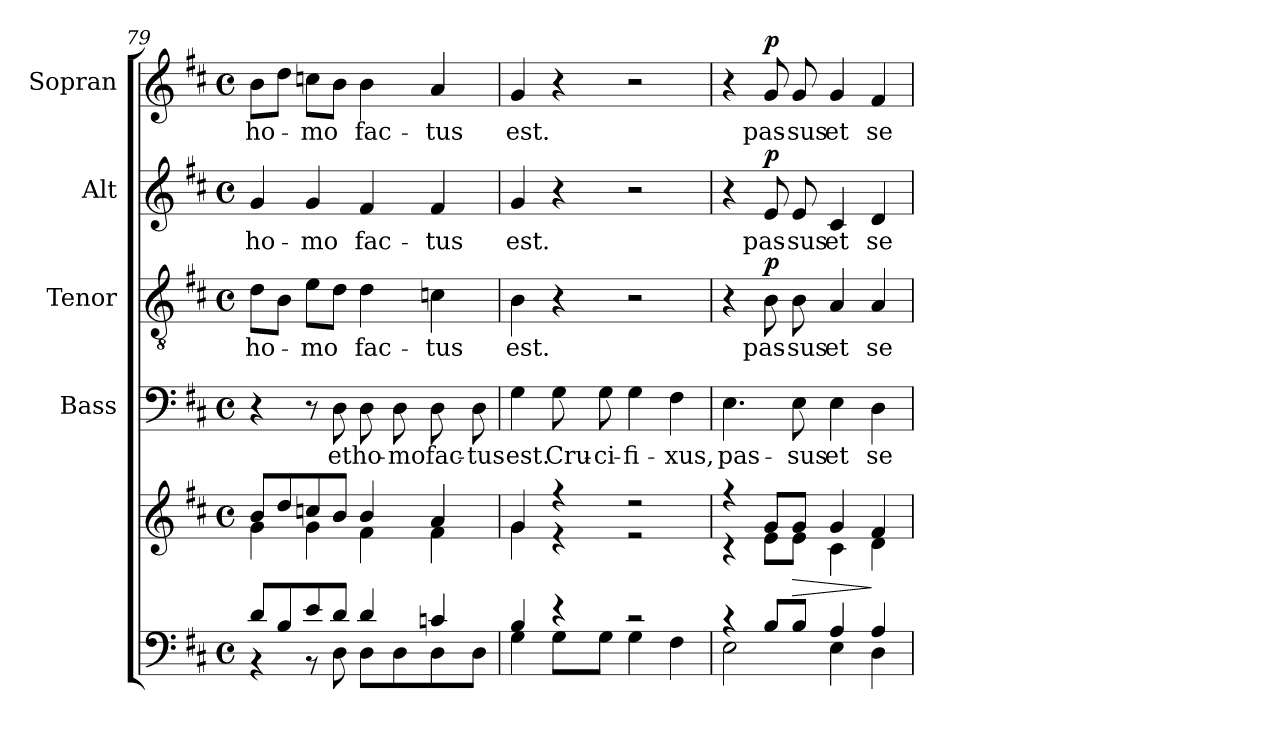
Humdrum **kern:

**kern	**kern	**dynam	**kern	**text	**kern	**text	**dynam	**kern	**text	**dynam	**kern	**text	**dynam
*part5	*part5	*part5	*part4	*part4	*part3	*part3	*part3	*part2	*part2	*part2	*part1	*part1	*part1
*staff6	*staff5	*staff5/6	*staff4	*staff4	*staff3	*staff3	*staff3	*staff2	*staff2	*staff2	*staff1	*staff1	*staff1
*	*	*	*I"Bass	*	*I"Tenor	*	*	*I"Alt	*	*	*I"Sopran	*	*
*	*	*	*I'B.	*	*I'T.	*	*	*I'A.	*	*	*I'S.	*	*
*clefF4	*clefG2	*	*clefF4	*	*clefGv2	*	*	*clefG2	*	*	*clefG2	*	*
*k[f#c#]	*k[f#c#]	*	*k[f#c#]	*	*k[f#c#]	*	*	*k[f#c#]	*	*	*k[f#c#]	*	*
*D:	*D:	*	*D:	*	*D:	*	*	*D:	*	*	*D:	*	*
*M4/4	*M4/4	*	*M4/4	*	*M4/4	*	*	*M4/4	*	*	*M4/4	*	*
*met(c)	*met(c)	*	*met(c)	*	*met(c)	*	*	*met(c)	*	*	*met(c)	*	*
=79	=79	=79	=79	=79	=79	=79	=79	=79	=79	=79	=79	=79	=79
*^	*^	*	*	*	*	*	*	*	*	*	*	*	*
!	!	!	!	!	!	!	!	!LO:LY:b	!	!	!LO:LY:b	!	!	!LO:LY:b	!
8d/L	4r	8b/L	4g\	.	4r	.	8d\L	ho-	.	4g/	ho-	.	8b\L	ho-	.
8B/	.	8dd/	.	.	.	.	8B\J	.	.	.	.	.	8dd\J	.	.
!	!	!	!	!	!	!	!	!LO:LY:b	!	!	!LO:LY:b	!	!	!LO:LY:b	!
8e/	8r	8ccn/	4g\	.	8r	.	8e\L	-mo	.	4g/	-mo	.	8ccn\L	-mo	.
!	!	!	!	!	!	!LO:LY:b	!	!	!	!	!	!	!	!	!
8d/J	8D\	8b/J	.	.	8D\	et	8d\J	.	.	.	.	.	8b\J	.	.
!	!	!	!	!	!	!LO:LY:b	!	!LO:LY:b	!	!	!LO:LY:b	!	!	!LO:LY:b	!
4d/	8D\L	4b/	4f#\	.	8D\	ho-	4d\	fac-	.	4f#/	fac-	.	4b\	fac-	.
!	!	!	!	!	!	!LO:LY:b	!	!	!	!	!	!	!	!	!
.	8D\	.	.	.	8D\	-mo	.	.	.	.	.	.	.	.	.
!	!	!	!	!	!	!LO:LY:b	!	!LO:LY:b	!	!	!LO:LY:b	!	!	!LO:LY:b	!
4cn/	8D\	4a/	4f#\	.	8D\	fac-	4cn\	-tus	.	4f#/	-tus	.	4a/	-tus	.
!	!	!	!	!	!	!LO:LY:b	!	!	!	!	!	!	!	!	!
.	8D\J	.	.	.	8D\	-tus	.	.	.	.	.	.	.	.	.
=80	=80	=80	=80	=80	=80	=80	=80	=80	=80	=80	=80	=80	=80	=80	=80
!	!	!	!	!	!	!LO:LY:b	!	!LO:LY:b	!	!	!LO:LY:b	!	!	!LO:LY:b	!
4B/	4G\	4g/	4g\	.	4G\	est.	4B\	est.	.	4g/	est.	.	4g/	est.	.
!	!	!	!	!	!	!LO:LY:b	!	!	!	!	!	!	!	!	!
4re	8G\L	4r	4r	.	8G\	Cru-	4r	.	.	4r	.	.	4r	.	.
!	!	!	!	!	!	!LO:LY:b	!	!	!	!	!	!	!	!	!
.	8G\J	.	.	.	8G\	-ci-	.	.	.	.	.	.	.	.	.
!	!	!	!	!	!	!LO:LY:b	!	!	!	!	!	!	!	!	!
2rc	4G\	2r	2r	.	4G\	-fi-	2r	.	.	2r	.	.	2r	.	.
!	!	!	!	!	!	!LO:LY:b	!	!	!	!	!	!	!	!	!
.	4F#\	.	.	.	4F#\	-xus,	.	.	.	.	.	.	.	.	.
=81	=81	=81	=81	=81	=81	=81	=81	=81	=81	=81	=81	=81	=81	=81	=81
!	!	!	!	!	!	!LO:LY:b	!	!	!	!	!	!	!	!	!
4rc	2E\	4r	4r	.	4.E\	pas-	4r	.	.	4r	.	.	4r	.	.
!	!	!	!	!	!	!	!	!LO:LY:b	!LO:DY:a	!	!LO:LY:b	!LO:DY:a	!	!LO:LY:b	!LO:DY:a
8B/L	.	8g/L	8e\L	.	.	.	8B\	pas-	p	8e/	pas-	p	8g/	pas-	p
!	!	!	!	!LO:HP:b	!	!LO:LY:b	!	!LO:LY:b	!	!	!LO:LY:b	!	!	!LO:LY:b	!
8B/J	.	8g/J	8e\J	>	8E\	-sus	8B\	-sus	.	8e/	-sus	.	8g/	-sus	.
!	!	!	!	!	!	!LO:LY:b	!	!LO:LY:b	!	!	!LO:LY:b	!	!	!LO:LY:b	!
4A/	4E\	4g/	4c#\	.	4E\	et	4A/	et	.	4c#/	et	.	4g/	et	.
!	!	!	!	!	!	!LO:LY:b	!	!LO:LY:b	!	!	!LO:LY:b	!	!	!LO:LY:b	!
4A/	4D\	4f#/	4d\	]	4D\	se-	4A/	se-	.	4d/	se-	.	4f#/	se-	.
*v	*v	*	*	*	*	*	*	*	*	*	*	*	*	*	*
*	*v	*v	*	*	*	*	*	*	*	*	*	*	*	*
=	=	=	=	=	=	=	=	=	=	=	=	=	=
*-	*-	*-	*-	*-	*-	*-	*-	*-	*-	*-	*-	*-	*-
